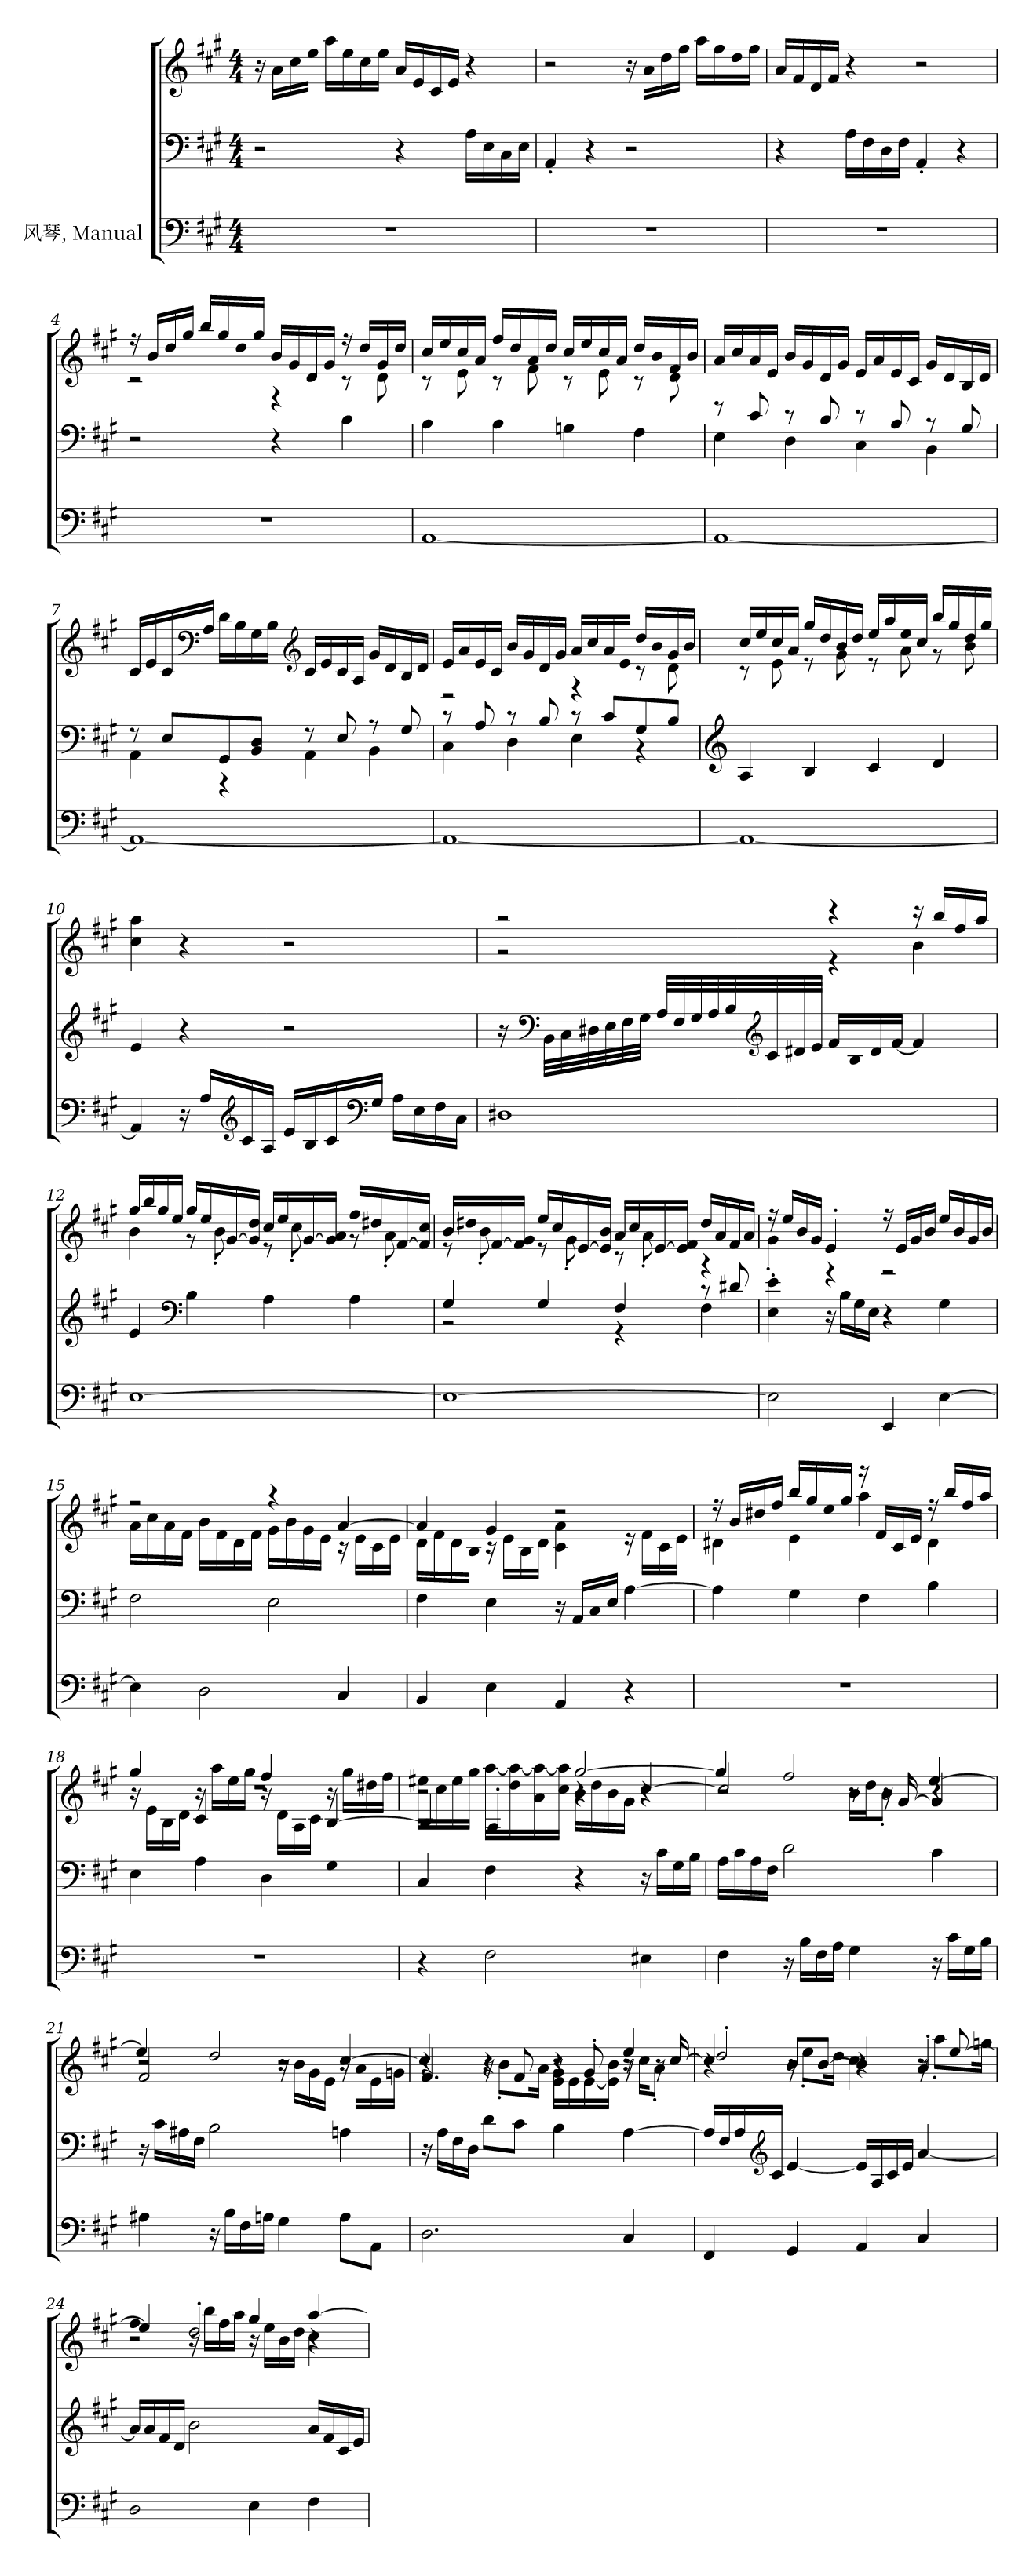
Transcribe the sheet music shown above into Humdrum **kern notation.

**kern	**kern	**kern
*part1	*part1	*part1
*staff3	*staff2	*staff1
*I"风琴, Manual	*	*
*clefF4	*clefF4	*clefG2
*k[f#c#g#]	*k[f#c#g#]	*k[f#c#g#]
*M4/4	*M4/4	*M4/4
*MM75	*MM75	*MM75
=1	=1	=1
1r	2r	16r
.	.	16a\LL
.	.	16cc#\
.	.	16ee\JJ
.	.	16aa\LL
.	.	16ee\
.	.	16cc#\
.	.	16ee\JJ
.	4r	16a/LL
.	.	16e/
.	.	16c#/
.	.	16e/JJ
.	16A\LL	4r
.	16E\	.
.	16C#\	.
.	16E\JJ	.
=2	=2	=2
1r	4AA'/	2r
.	4r	.
.	2r	16r
.	.	16a\LL
.	.	16dd\
.	.	16ff#\JJ
.	.	16aa\LL
.	.	16ff#\
.	.	16dd\
.	.	16ff#\JJ
=3	=3	=3
1r	4r	16a/LL
.	.	16f#/
.	.	16d/
.	.	16f#/JJ
.	16A\LL	4r
.	16F#\	.
.	16D\	.
.	16F#\JJ	.
.	4AA'/	2r
.	4r	.
!!LO:LB:g=z
=4	=4	=4
*	*	*^
1r	2r	16r	2r
.	.	16b/LL	.
.	.	16dd/	.
.	.	16gg#/JJ	.
.	.	16bb/LL	.
.	.	16gg#/	.
.	.	16dd/	.
.	.	16gg#/JJ	.
.	4r	16b/LL	4r
.	.	16g#/	.
.	.	16d/	.
.	.	16g#/JJ	.
.	4B\	16r	8r
.	.	16dd/LL	.
.	.	16g#/	8d\
.	.	16dd/JJ	.
=5	=5	=5	=5
[1AA	4A\	16cc#/LL	8r
.	.	16ee/	.
.	.	16cc#/	8e\
.	.	16a/JJ	.
.	4A\	16ff#/LL	8r
.	.	16dd/	.
.	.	16a/	8f#\
.	.	16dd/JJ	.
.	4Gn\	16cc#/LL	8r
.	.	16ee/	.
.	.	16cc#/	8e\
.	.	16a/JJ	.
.	4F#\	16dd/LL	8r
.	.	16b/	.
.	.	16f#/	8d\
.	.	16b/JJ	.
*	*	*v	*v
!!LO:LB:g=z
=6	=6	=6
*	*^	*
1AA_	8r	4E\	16a/LL
.	.	.	16cc#/
.	8c#/	.	16a/
.	.	.	16e/JJ
.	8r	4D\	16b/LL
.	.	.	16g#/
.	8B/	.	16d/
.	.	.	16g#/JJ
.	8r	4C#\	16e/LL
.	.	.	16a/
.	8A/	.	16e/
.	.	.	16c#/JJ
.	8r	4BB\	16g#/LL
.	.	.	16d/
.	8G#/	.	16B/
.	.	.	16d/JJ
=7	=7	=7	=7
1AA_	8r	4AA\	16c#/LL
.	.	.	16e/
.	8E/L	.	16c#/
*	*	*	*clefF4
.	.	.	16A/JJ
.	8GG#/	4r	16d\LL
.	.	.	16B\
.	8BB/ 8D/J	.	16G#\
.	.	.	16B\JJ
*	*	*	*clefG2
.	8r	4AA\	16c#/LL
.	.	.	16e/
.	8E/	.	16c#/
.	.	.	16A/JJ
.	8r	4BB\	16g#/LL
.	.	.	16d/
.	8G#/	.	16B/
.	.	.	16d/JJ
!!LO:LB:g=z
=8	=8	=8	=8
*	*	*	*^
1AA_	8r	4C#\	16e/LL	2r
.	.	.	16a/	.
.	8A/	.	16e/	.
.	.	.	16c#/JJ	.
.	8r	4D\	16b/LL	.
.	.	.	16g#/	.
.	8B/	.	16d/	.
.	.	.	16g#/JJ	.
.	8r	4E\	16a/LL	4r
.	.	.	16cc#/	.
.	8c#/L	.	16a/	.
.	.	.	16e/JJ	.
.	8G#/	4r	16dd/LL	8r
.	.	.	16b/	.
.	8B/J	.	16g#/	8d\
.	.	.	16b/JJ	.
*	*v	*v	*	*
=9	=9	=9	=9
*	*clefG2	*	*
1AA_	4A/	16cc#/LL	8r
.	.	16ee/	.
.	.	16cc#/	8e\
.	.	16a/JJ	.
.	4B/	16gg#/LL	8r
.	.	16dd/	.
.	.	16b/	8g#\
.	.	16dd/JJ	.
.	4c#/	16ee/LL	8r
.	.	16aa/	.
.	.	16ee/	8a\
.	.	16cc#/JJ	.
.	4d/	16bb/LL	8r
.	.	16gg#/	.
.	.	16dd/	8b\
.	.	16gg#/JJ	.
*	*	*v	*v
!!LO:PB:g=z
=10	=10	=10
4AA/]	4e/	4cc#\ 4aa\
16r	4r	4r
16A/LL	.	.
*clefG2	*	*
16c#/	.	.
16A/JJ	.	.
16e/LL	2r	2r
16B/	.	.
16c#/	.	.
*clefF4	*	*
16G#/JJ	.	.
16A\LL	.	.
16E\	.	.
16F#\	.	.
16C#\JJ	.	.
=11	=11	=11
*	*	*^
1D#X	16r	2r	2r
*	*clefF4	*	*
.	32BB\LLL	.	.
.	32C#\	.	.
.	32D#X\	.	.
.	32E\	.	.
.	32F#\	.	.
.	32G#\JJJ	.	.
.	32A/LLL	.	.
.	32F#/	.	.
.	32G#/	.	.
.	32A/	.	.
.	32B/	.	.
*	*clefG2	*	*
.	32c#/	.	.
.	32d#X/	.	.
.	32e/JJJ	.	.
.	16f#/LL	4r	4r
.	16B/	.	.
.	16d#/	.	.
.	[16f#/JJ	.	.
.	4f#/]	16r	4b\
.	.	16bb/LL	.
.	.	16ff#/	.
.	.	16aa/JJ	.
!!LO:LB:g=z	!!
=12	=12	=12	=12
[1E	4e/	16gg#/LL	4b\
.	.	16bb/	.
.	.	16gg#/	.
.	.	16ee/JJ	.
*	*clefF4	*	*
.	4B\	16gg#/LL	8r
.	.	16ee/	.
.	.	[16g#/	8b'\
.	.	16g#/] 16dd/JJ	.
.	4A\	16cc#/LL	8r
.	.	16ee/	.
.	.	[16g#/	8cc#'\
.	.	16g#/] 16a/JJ	.
.	4A\	16ff#/LL	8r
.	.	16dd#X/	.
.	.	[16f#/	8a'\
.	.	16f#/] 16cc#/JJ	.
!!LO:LB:g=z	!!
=13	=13	=13	=13
*	*^	*	*
1E_	4G#/	2r	16b/LL	8r
.	.	.	16dd#X/	.
.	.	.	[16f#/	8b'\
.	.	.	16f#/] 16g#/JJ	.
.	4G#/	.	16ee/LL	8r
.	.	.	16cc#/	.
.	.	.	[16e/	8g#'\
.	.	.	16e/] 16b/JJ	.
.	4F#/	4r	16a/LL	8r
.	.	.	16cc#/	.
.	.	.	[16e/	8a'\
.	.	.	16e/] 16f#/JJ	.
.	8r	4F#\	16dd#/LL	4r
.	.	.	16a/	.
.	8d#X/	.	16f#/	.
.	.	.	16a/JJ	.
*	*v	*v	*	*
=14	=14	=14	=14
2E\]	4E\' 4e\'	16r	4g#'\
.	.	16ee/LL	.
.	.	16b/	.
.	.	16g#/JJ	.
.	16r	4e'/	4r
.	16B\LL	.	.
.	16G#\	.	.
.	16E\JJ	.	.
4EE/	4r	16r	2r
.	.	16e/LL	.
.	.	16g#/	.
.	.	16b/JJ	.
[4E\	4G#\	16ee/LL	.
.	.	16b/	.
.	.	16g#/	.
.	.	16b/JJ	.
!!LO:LB:g=z	!!
=15	=15	=15	=15
4E\]	2F#\	2r	16a\LL
.	.	.	16cc#\
.	.	.	16a\
.	.	.	16f#\JJ
2D\	.	.	16b\LL
.	.	.	16f#\
.	.	.	16d\
.	.	.	16f#\JJ
.	2E\	4r	16g#\LL
.	.	.	16b\
.	.	.	16g#\
.	.	.	16e\JJ
4C#/	.	[4a/	16r
.	.	.	16e\LL
.	.	.	16c#\
.	.	.	16e\JJ
=16	=16	=16	=16
4BB/	4F#\	4a/]	16d\LL
.	.	.	16f#\
.	.	.	16d\
.	.	.	16B\JJ
4E\	4E\	4g#/	16r
.	.	.	16e\LL
.	.	.	16B\
.	.	.	16d\JJ
4AA/	16r	2r	4c#\ 4a\
.	16AA/LL	.	.
.	16C#/	.	.
.	16E/JJ	.	.
4r	[4A\	.	16r
.	.	.	16f#\LL
.	.	.	16c#\
.	.	.	16e\JJ
!!LO:PB:g=z	!!
=17	=17	=17	=17
1r	4A\]	16r	4d#X\
.	.	16b/LL	.
.	.	16dd#X/	.
.	.	16ff#/JJ	.
.	4G#\	16bb/LL	4e\
.	.	16gg#/	.
.	.	16ee/	.
.	.	16gg#/JJ	.
.	4F#\	16r	4aa\
.	.	16f#/LL	.
.	.	16c#/	.
.	.	16e/JJ	.
.	4B\	16r	4d#\
.	.	16bb/LL	.
.	.	16ff#/	.
.	.	16aa/JJ	.
=18	=18	=18	=18
*	*	*	*^
1r	4E\	1r	16r	4gg#/
.	.	.	16e\LL	.
.	.	.	16B\	.
.	.	.	16d\JJ	.
.	4A\	.	16r	4c#/
.	.	.	16aa\LL	.
.	.	.	16ee\	.
.	.	.	16gg#\JJ	.
.	4D\	.	16r	4ff#/
.	.	.	16d\LL	.
.	.	.	16A\	.
.	.	.	16c#\JJ	.
.	4G#\	.	16r	[4B/
.	.	.	16gg#\LL	.
.	.	.	16dd#X\	.
.	.	.	16ff#\JJ	.
!!LO:LB:g=z	!!	!!
=19	=19	=19	=19	=19
4r	4C#/	2r	16ee#X\LL	4B/]
.	.	.	16cc#\	.
.	.	.	16ee#\	.
.	.	.	16gg#\JJ	.
2F#\	4F#\	.	[16aa\LL	4A'/
.	.	.	16dd\ 16aa\_	.
.	.	.	16a\ 16aa\_	.
.	.	.	16cc#\ 16aa\]JJ	.
.	4r	4r	16b\LL	[2gg#/
.	.	.	16dd\	.
.	.	.	16b\	.
.	.	.	16g#\JJ	.
4E#X\	16r	[4cc#/	4r	.
.	16c#\LL	.	.	.
.	16G#\	.	.	.
.	16B\JJ	.	.	.
=20	=20	=20	=20	=20
4F#\	16A\LL	2cc#/]	2r	4gg#/]
.	16c#\	.	.	.
.	16A\	.	.	.
.	16F#\JJ	.	.	.
16r	2d\	.	.	2ff#/
16B\LL	.	.	.	.
16F#\	.	.	.	.
16A\JJ	.	.	.	.
4G#\	.	8r	16b\LL	.
.	.	.	16dd\J	.
.	.	16r	8b'\J	.
.	.	[16g#/	.	.
16r	4c#\	4g#/]	4r	[4ee/
16c#\LL	.	.	.	.
16G#\	.	.	.	.
16B\JJ	.	.	.	.
!!LO:LB:g=z	!!	!!
=21	=21	=21	=21	=21
4A#X\	16r	2f#/	2r	4ee/]
.	16c#\LL	.	.	.
.	16A#X\	.	.	.
.	16F#\JJ	.	.	.
16r	2B\	.	.	2dd/
16B\LL	.	.	.	.
16F#\	.	.	.	.
16An\JJ	.	.	.	.
4G#\	.	2r	16r	.
.	.	.	16b\LL	.
.	.	.	16g#\	.
.	.	.	16e\JJ	.
8A\L	4An\	.	16r	[4cc#/
.	.	.	16a\LL	.
8AA\J	.	.	16e\	.
.	.	.	16gn\JJ	.
=22	=22	=22	=22	=22
2.D\	16r	4.f#/	4r	4cc#/]
.	16A\LL	.	.	.
.	16F#\	.	.	.
.	16D\JJ	.	.	.
.	8d\L	.	16r	4r
.	.	.	8b'\L	.
.	8c#\J	8f#/	.	.
.	.	.	16a\Jk	.
.	4B\	8r	16e\ 16g#\LL	4r
.	.	.	16e\	.
.	.	8g#'/	[16e\	.
.	.	.	16e\] 16b\JJ	.
4C#/	[4A\	8r	16r	4ee/
.	.	.	16cc#\KL	.
.	.	16r	8a'\J	.
.	.	[16cc#/	.	.
!!LO:LB:g=z	!!	!!
=23	=23	=23	=23	=23
4FF#/	16A/LL]	4cc#/]	4r	2dd'/
.	16F#/	.	.	.
.	16A/	.	.	.
*	*clefG2	*	*	*
.	16c#/JJ	.	.	.
4GG#/	[4e/	8b/L	16r	.
.	.	.	8ee'\L	.
.	.	[8b/J	.	.
.	.	.	16dd\Jk	.
4AA/	16e/LL]	4b/]	4cc#\	4r
.	16A/	.	.	.
.	16c#/	.	.	.
.	16e/JJ	.	.	.
4C#/	[4a/	4a'/	16r	8r
.	.	.	8aa'\L	.
.	.	.	.	[8ee/
.	.	.	16ggn\Jk	.
=24	=24	=24	=24	=24
2D\	16a/LL]	2r	4ff#\	4ee/]
.	16a/	.	.	.
.	16f#/	.	.	.
.	16d/JJ	.	.	.
.	2b\	.	16r	2dd'/
.	.	.	16bb\LL	.
.	.	.	16ff#\	.
.	.	.	16aa\JJ	.
4E\	.	4gg#/	16r	.
.	.	.	16ee\LL	.
.	.	.	16b\	.
.	.	.	16dd\JJ	.
4F#\	16a/LL	[4aa/	4cc#\	4r
.	16f#/	.	.	.
.	16c#/	.	.	.
.	16e/JJ	.	.	.
*	*	*v	*v	*v
=	=	=
*-	*-	*-
